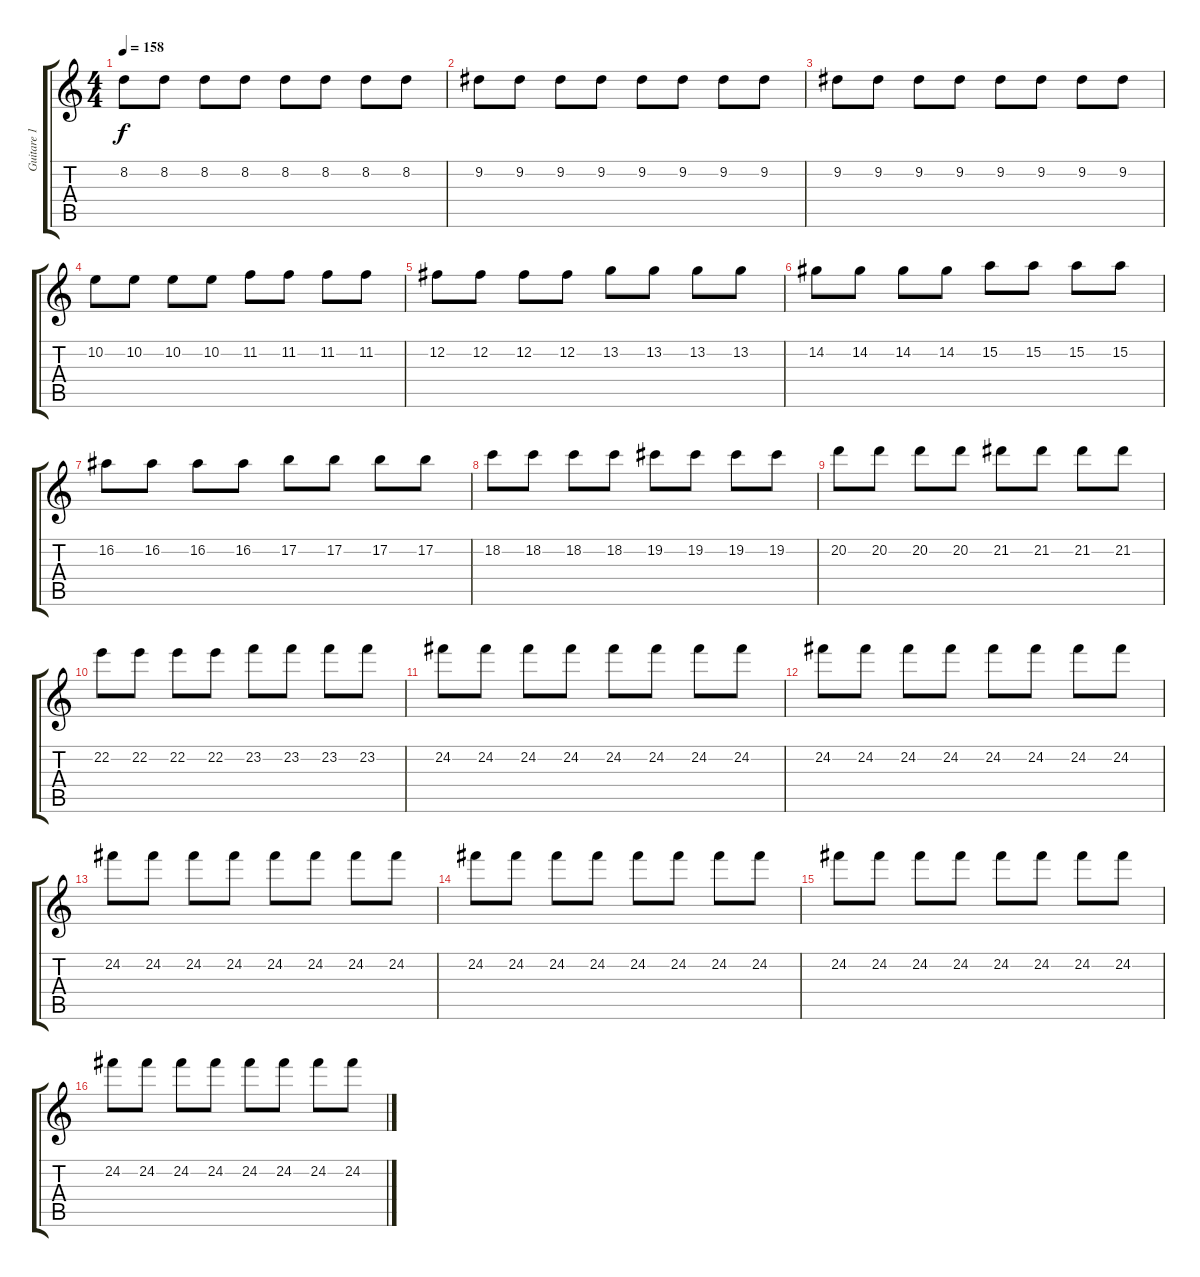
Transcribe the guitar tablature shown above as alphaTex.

\track ("Guitare 1" "Guitare 1") {instrument distortionguitar}
\staff {score tabs}
\tuning (B3 Gb3 D3 A2 E2 B1) {hide}
\ts (4 4)
\tempo 158
\clef g2
\ks c
8.2.8{dy f} 8.2.8 8.2.8 8.2.8 8.2.8 8.2.8 8.2.8 8.2.8 |
9.2.8 9.2.8 9.2.8 9.2.8 9.2.8 9.2.8 9.2.8 9.2.8 |
9.2.8 9.2.8 9.2.8 9.2.8 9.2.8 9.2.8 9.2.8 9.2.8 |
10.2.8 10.2.8 10.2.8 10.2.8 11.2.8 11.2.8 11.2.8 11.2.8 |
12.2.8 12.2.8 12.2.8 12.2.8 13.2.8 13.2.8 13.2.8 13.2.8 |
14.2.8 14.2.8 14.2.8 14.2.8 15.2.8 15.2.8 15.2.8 15.2.8 |
16.2.8 16.2.8 16.2.8 16.2.8 17.2.8 17.2.8 17.2.8 17.2.8 |
18.2.8 18.2.8 18.2.8 18.2.8 19.2.8 19.2.8 19.2.8 19.2.8 |
20.2.8 20.2.8 20.2.8 20.2.8 21.2.8 21.2.8 21.2.8 21.2.8 |
22.2.8 22.2.8 22.2.8 22.2.8 23.2.8 23.2.8 23.2.8 23.2.8 |
24.2.8 24.2.8 24.2.8 24.2.8 24.2.8 24.2.8 24.2.8 24.2.8 |
24.2.8 24.2.8 24.2.8 24.2.8 24.2.8 24.2.8 24.2.8 24.2.8 |
24.2.8 24.2.8 24.2.8 24.2.8 24.2.8 24.2.8 24.2.8 24.2.8 |
24.2.8 24.2.8 24.2.8 24.2.8 24.2.8 24.2.8 24.2.8 24.2.8 |
24.2.8 24.2.8 24.2.8 24.2.8 24.2.8 24.2.8 24.2.8 24.2.8 |
24.2.8 24.2.8 24.2.8 24.2.8 24.2.8 24.2.8 24.2.8 24.2.8
